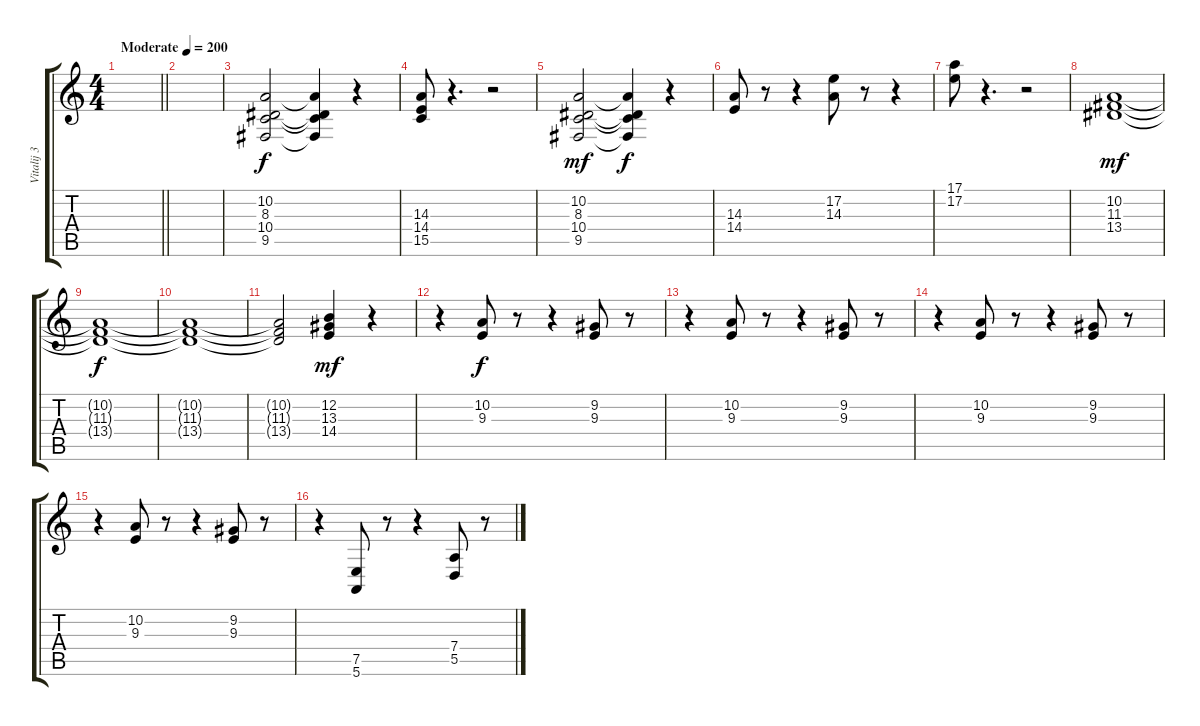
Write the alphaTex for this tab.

\track ("Vitalij 3" "Vitalij 3") {instrument stringensemble1}
\staff {score tabs}
\tuning (E4 B3 G3 D3 A2 E2) {hide}
\ts (4 4)
\tempo (200 "Moderate")
\clef g2
\barLineRight lightlight
\ks c
|
\section ("" "")
|
(10.2 8.3 10.4 9.5).2 (10.2{t} 8.3{t} 10.4{t} 9.5{t}).4{dy f} r.4 |
(14.3 14.4 15.5).8 r.4{d} r.2 |
(10.2 8.3 10.4 9.5).2{dy mf} (10.2{t} 8.3{t} 10.4{t} 9.5{t}).4{dy f} r.4 |
(14.3 14.4).8 r.8 r.4 (17.2 14.3).8 r.8 r.4 |
(17.1 17.2).8 r.4{d} r.2 |
(10.2 11.3 13.4).1{dy mf} |
(10.2{t} 11.3{t} 13.4{t}).1{dy f} |
(10.2{t} 11.3{t} 13.4{t}).1 |
(10.2{t} 11.3{t} 13.4{t}).2 (12.2 13.3 14.4).4{dy mf} r.4 |
r.4 (10.2 9.3).8{dy f instrument acousticgrandpiano} r.8 r.4 (9.2 9.3).8 r.8 |
r.4 (10.2 9.3).8 r.8 r.4 (9.2 9.3).8 r.8 |
r.4 (10.2 9.3).8 r.8 r.4 (9.2 9.3).8 r.8 |
r.4 (10.2 9.3).8 r.8 r.4 (9.2 9.3).8 r.8 |
r.4 (7.5 5.6).8 r.8 r.4 (7.4 5.5).8 r.8
